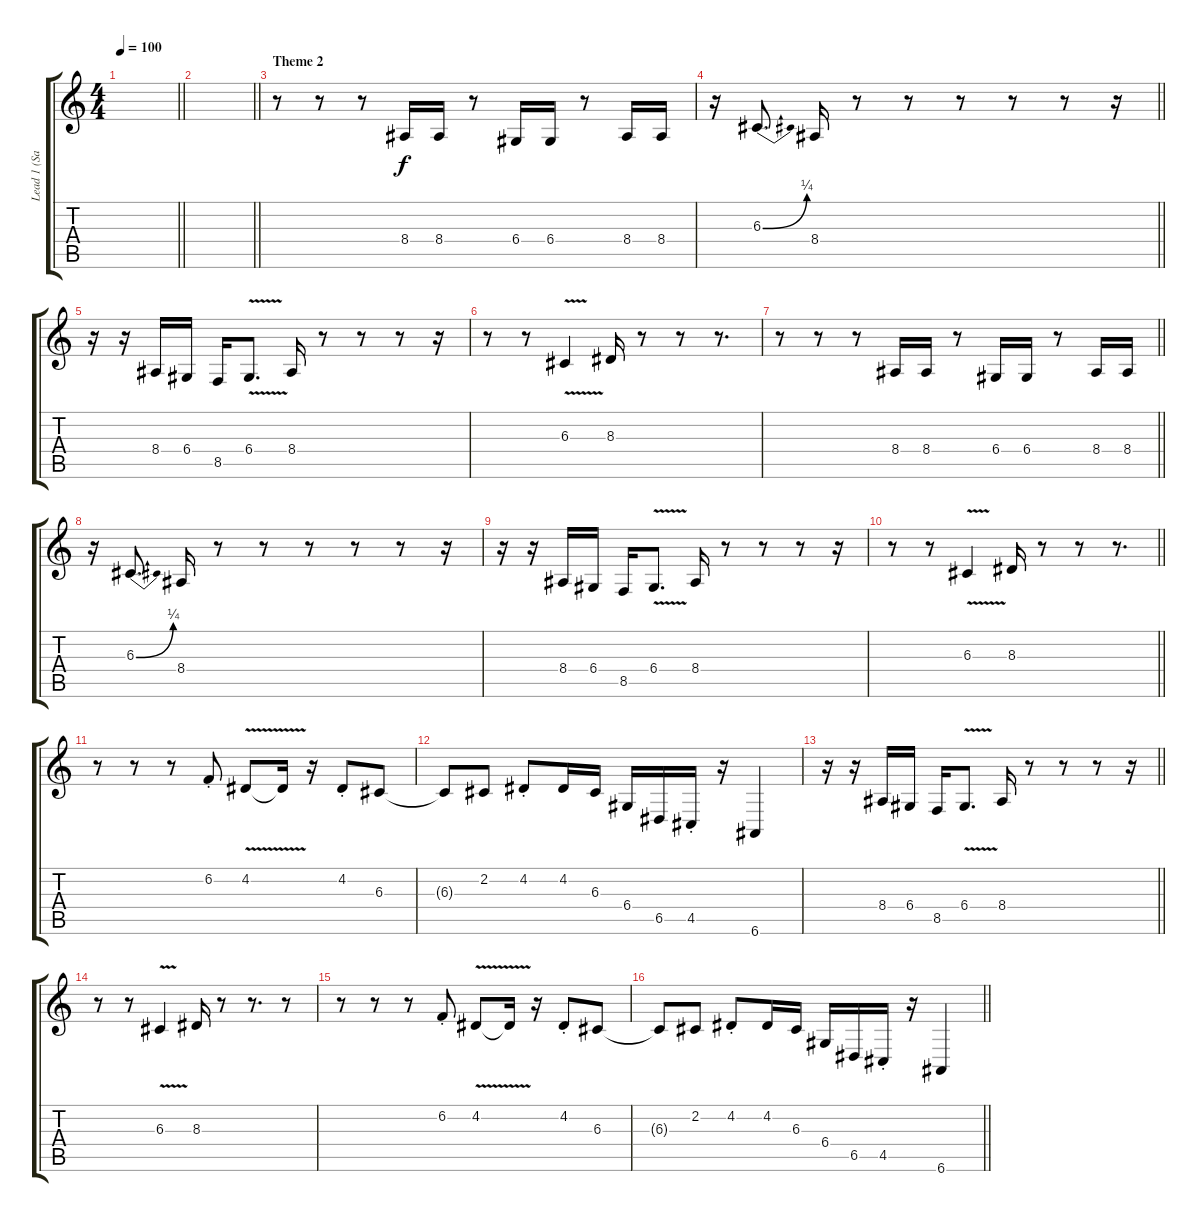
\track ("Lead 1 (Saxophone)" "Lead 1 (Sa") {instrument tenorsax}
\staff {score tabs}
\tuning (E4 B3 G3 D3 A2 E2) {hide}
\ts (4 4)
\tempo 100
\clef g2
\barLineRight lightlight
\ks c
|
\barLineRight lightlight
|
\section ("" "Theme 2")
r.8 r.8 r.8 8.4.16 8.4.16 r.8 6.4.16 6.4.16 r.8 8.4.16 8.4.16 |
\barLineRight lightlight
r.16 6.3{be (bend 0 0 60 1)}.8{d} 8.4.16 r.8 r.8 r.8 r.8 r.8 r.16 |
r.16 r.16 8.4.16 6.4.16 8.5.16 6.4{v}.8{d} 8.4.16 r.8 r.8 r.8 r.16 |
r.8 r.8 6.3{v}.4 8.3.16 r.8 r.8 r.8{d} |
\barLineRight lightlight
r.8 r.8 r.8 8.4.16 8.4.16 r.8 6.4.16 6.4.16 r.8 8.4.16 8.4.16 |
r.16 6.3{be (bend 0 0 60 1)}.8{d} 8.4.16 r.8 r.8 r.8 r.8 r.8 r.16 |
r.16 r.16 8.4.16 6.4.16 8.5.16 6.4{v}.8{d} 8.4.16 r.8 r.8 r.8 r.16 |
\barLineRight lightlight
r.8 r.8 6.3{v}.4 8.3.16 r.8 r.8 r.8{d} |
r.8 r.8 r.8 6.2{st}.8 4.2{v}.8 4.2{t}.16 r.16 4.2{st}.8 6.3.8 |
6.3{t}.8 2.2.8 4.2{st}.8 4.2.16 6.3.16 6.4.16 6.5.16 4.5{st}.16 r.16 6.6.4 |
\barLineRight lightlight
r.16 r.16 8.4.16 6.4.16 8.5.16 6.4{v}.8{d} 8.4.16 r.8 r.8 r.8 r.16 |
r.8 r.8 6.3{v}.4 8.3.16 r.8 r.8{d} r.8 |
r.8 r.8 r.8 6.2{st}.8 4.2{v}.8 4.2{t}.16 r.16 4.2{st}.8 6.3.8 |
\barLineRight lightlight
6.3{t}.8 2.2.8 4.2{st}.8 4.2.16 6.3.16 6.4.16 6.5.16 4.5{st}.16 r.16 6.6.4
